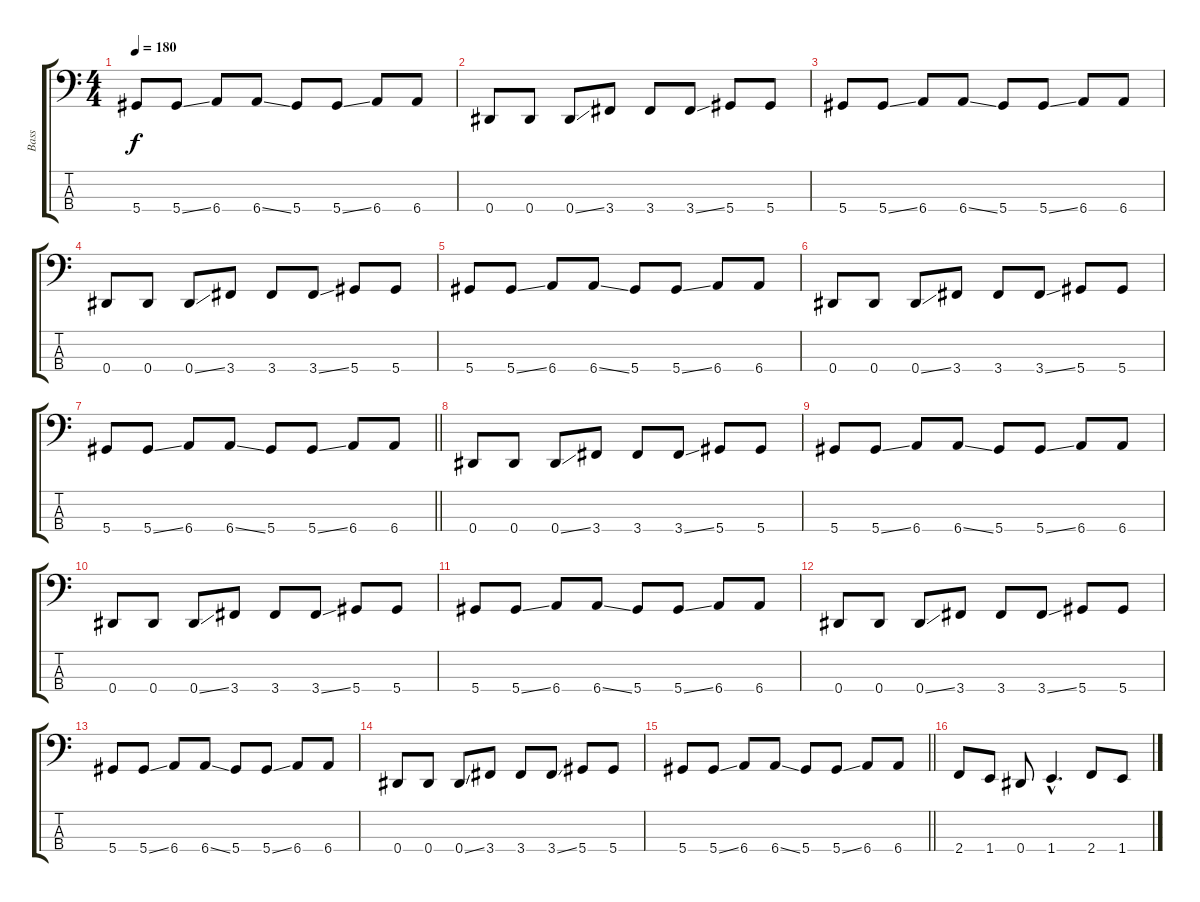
\track ("Bass" "Bass") {instrument electricbasspick}
\staff {score tabs}
\tuning (Gb2 Db2 Ab1 Eb1) {hide}
\ts (4 4)
\tempo 180
\clef f4
\ks c
5.4.8{dy f} 5.4{ss}.8 6.4.8 6.4{ss}.8 5.4.8 5.4{ss}.8 6.4.8 6.4.8 |
0.4.8 0.4.8 0.4{ss}.8 3.4.8 3.4.8 3.4{ss}.8 5.4.8 5.4.8 |
5.4.8 5.4{ss}.8 6.4.8 6.4{ss}.8 5.4.8 5.4{ss}.8 6.4.8 6.4.8 |
0.4.8 0.4.8 0.4{ss}.8 3.4.8 3.4.8 3.4{ss}.8 5.4.8 5.4.8 |
5.4.8 5.4{ss}.8 6.4.8 6.4{ss}.8 5.4.8 5.4{ss}.8 6.4.8 6.4.8 |
0.4.8 0.4.8 0.4{ss}.8 3.4.8 3.4.8 3.4{ss}.8 5.4.8 5.4.8 |
\barLineRight lightlight
5.4.8 5.4{ss}.8 6.4.8 6.4{ss}.8 5.4.8 5.4{ss}.8 6.4.8 6.4.8 |
0.4.8 0.4.8 0.4{ss}.8 3.4.8 3.4.8 3.4{ss}.8 5.4.8 5.4.8 |
5.4.8 5.4{ss}.8 6.4.8 6.4{ss}.8 5.4.8 5.4{ss}.8 6.4.8 6.4.8 |
0.4.8 0.4.8 0.4{ss}.8 3.4.8 3.4.8 3.4{ss}.8 5.4.8 5.4.8 |
5.4.8 5.4{ss}.8 6.4.8 6.4{ss}.8 5.4.8 5.4{ss}.8 6.4.8 6.4.8 |
0.4.8 0.4.8 0.4{ss}.8 3.4.8 3.4.8 3.4{ss}.8 5.4.8 5.4.8 |
5.4.8 5.4{ss}.8 6.4.8 6.4{ss}.8 5.4.8 5.4{ss}.8 6.4.8 6.4.8 |
0.4.8 0.4.8 0.4{ss}.8 3.4.8 3.4.8 3.4{ss}.8 5.4.8 5.4.8 |
\barLineRight lightlight
5.4.8 5.4{ss}.8 6.4.8 6.4{ss}.8 5.4.8 5.4{ss}.8 6.4.8 6.4.8 |
2.4.8 1.4.8 0.4.8 1.4{hac}.4{d} 2.4.8 1.4.8
